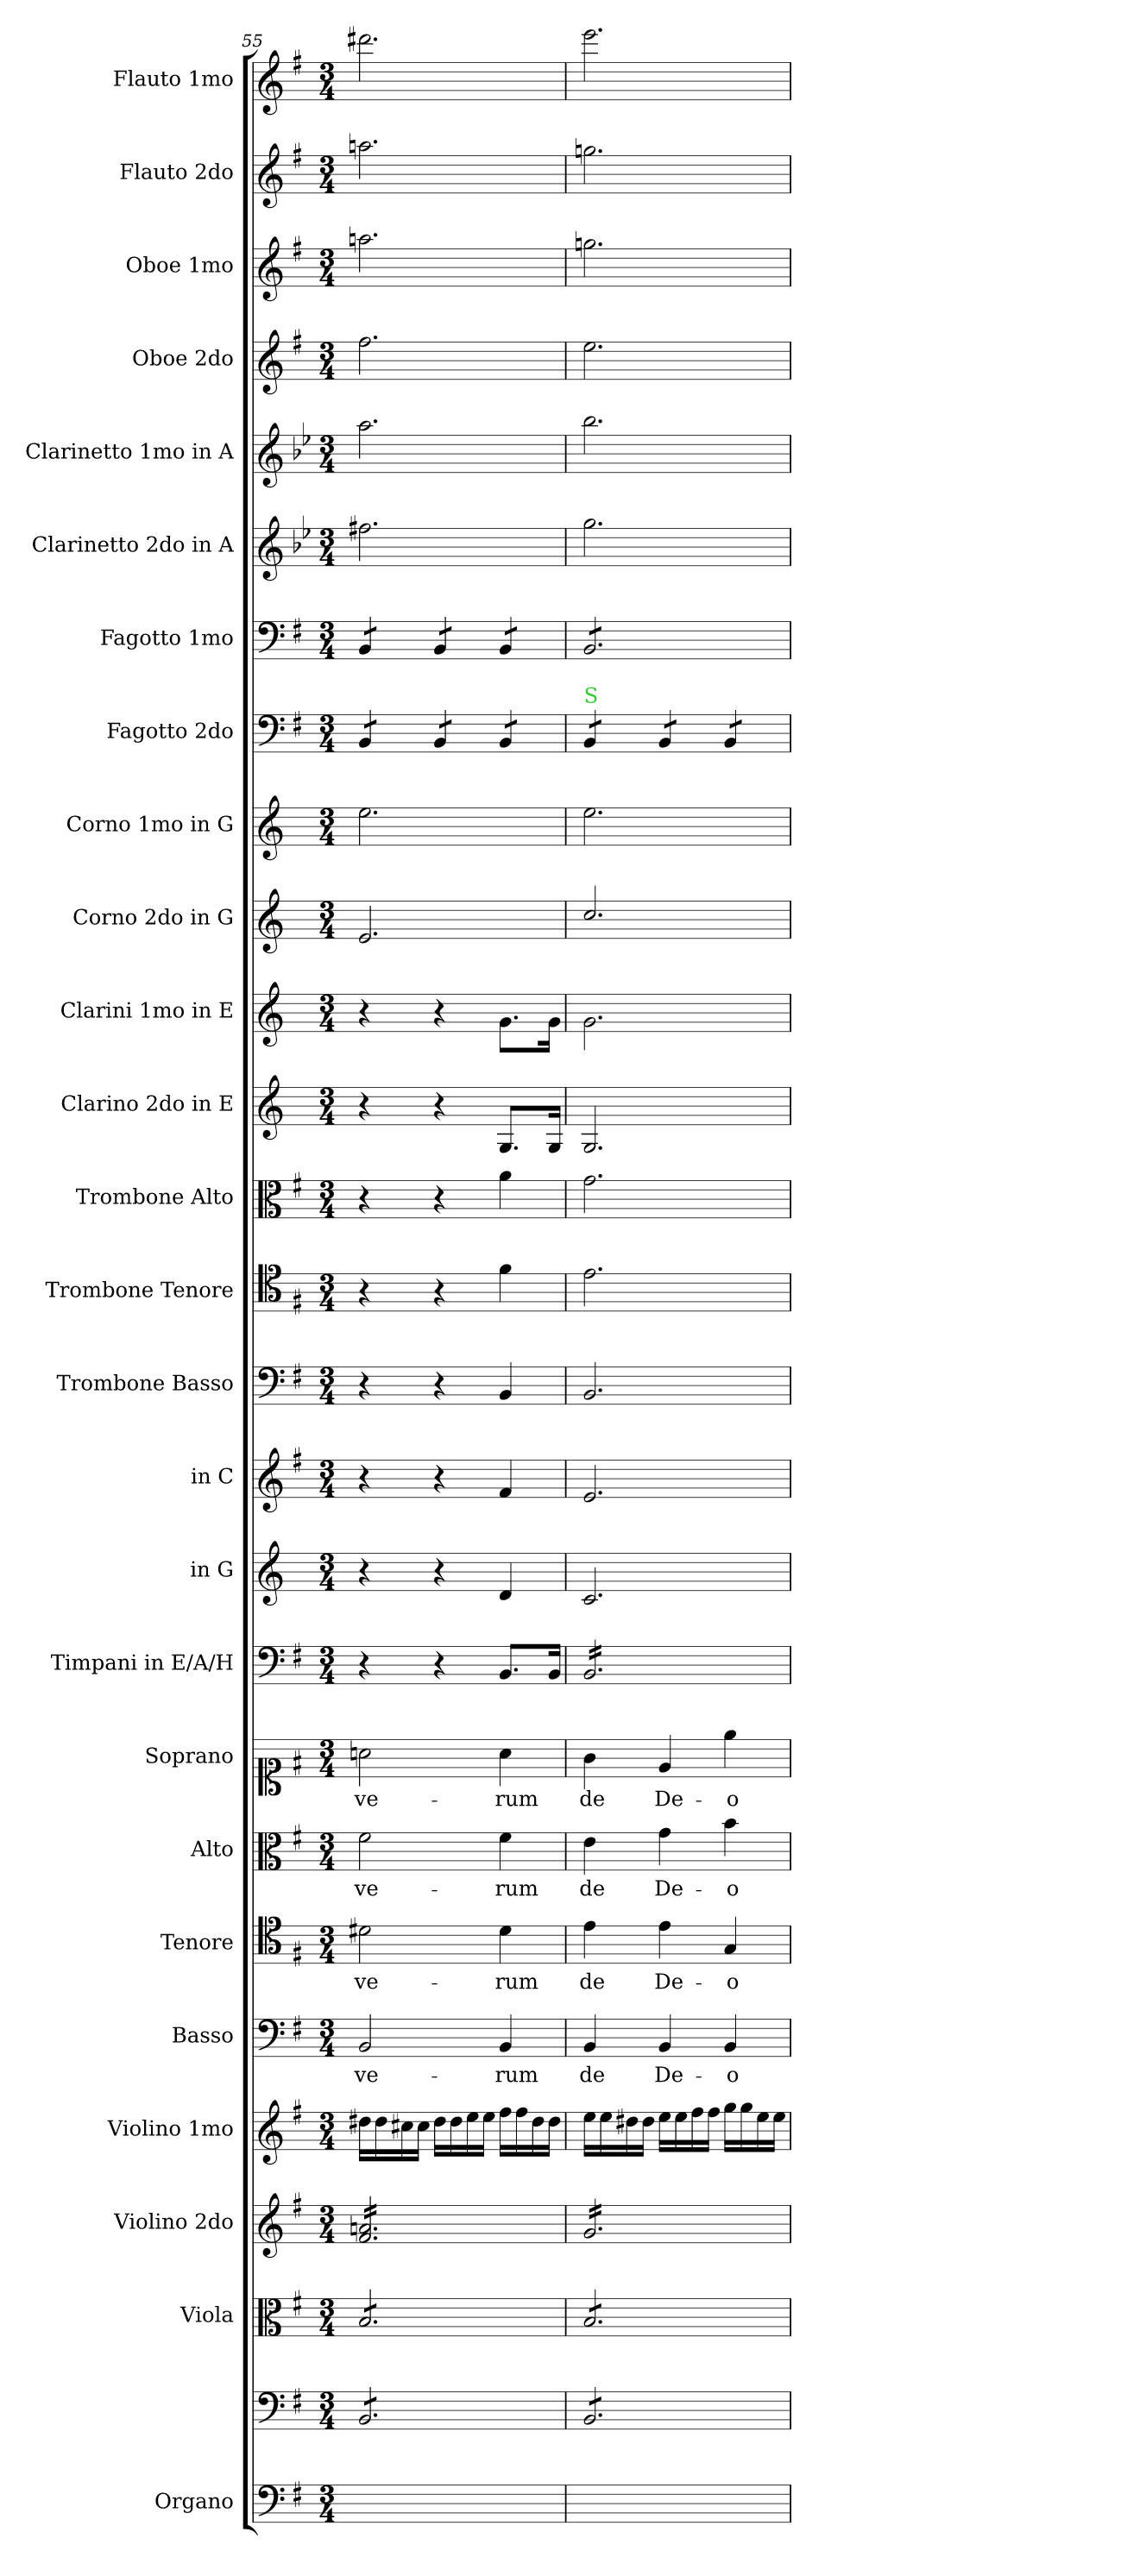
**kern	**kern	**kern	**kern	**kern	**kern	**text	**kern	**text	**kern	**text	**kern	**text	**kern	**kern	**kern	**kern	**kern	**kern	**kern	**kern	**kern	**kern	**kern	**kern	**kern	**kern	**kern	**kern	**kern	**kern
*part26	*part26	*part25	*part24	*part23	*part22	*part22	*part21	*part21	*part20	*part20	*part19	*part19	*part18	*part17	*part16	*part15	*part14	*part13	*part12	*part11	*part10	*part9	*part8	*part7	*part6	*part5	*part4	*part3	*part2	*part1
*staff27	*staff26	*staff25	*staff24	*staff23	*staff22	*staff22	*staff21	*staff21	*staff20	*staff20	*staff19	*staff19	*staff18	*staff17	*staff16	*staff15	*staff14	*staff13	*staff12	*staff11	*staff10	*staff9	*staff8	*staff7	*staff6	*staff5	*staff4	*staff3	*staff2	*staff1
*I"Organo	*	*I"Viola	*I"Violino 2do	*I"Violino 1mo	*I"Basso	*	*I"Tenore	*	*I"Alto	*	*I"Soprano	*	*I"Timpani in E/A/H	*I"in G	*I"in C	*I"Trombone Basso	*I"Trombone Tenore	*I"Trombone Alto	*I"Clarino 2do in E	*I"Clarini 1mo in E	*I"Corno 2do in G	*I"Corno 1mo in G	*I"Fagotto 2do	*I"Fagotto 1mo	*I"Clarinetto 2do in A	*I"Clarinetto 1mo in A	*I"Oboe 2do	*I"Oboe 1mo	*I"Flauto 2do	*I"Flauto 1mo
*I'Org	*	*I'Va	*	*	*I'B	*	*I'T	*	*I'A	*	*I'S	*	*I'Timp	*	*	*	*	*	*	*I'Clno I	*	*I'Cor I	*	*	*I'Cl II	*I'Cl I	*	*	*	*
*clefF4	*clefF4	*clefC3	*clefG2	*clefG2	*clefF4	*	*clefC4	*	*clefC3	*	*clefC1	*	*clefF4	*clefG2	*clefG2	*clefF4	*clefC4	*clefC3	*clefG2	*clefG2	*clefG2	*clefG2	*clefF4	*clefF4	*clefG2	*clefG2	*clefG2	*clefG2	*clefG2	*clefG2
*	*	*	*	*	*	*	*	*	*	*	*	*	*	*ITrd3c5	*	*	*	*	*ITrd-2c-4	*ITrd-2c-4	*ITrd3c5	*ITrd3c5	*	*	*ITrd2c3	*ITrd2c3	*	*	*	*
*k[f#]	*k[f#]	*k[f#]	*k[f#]	*k[f#]	*k[f#]	*	*k[f#]	*	*k[f#]	*	*k[f#]	*	*k[f#]	*k[f#]	*k[f#]	*k[f#]	*k[f#]	*k[f#]	*k[f#c#g#d#]	*k[f#c#g#d#]	*k[f#]	*k[f#]	*k[f#]	*k[f#]	*k[f#]	*k[f#]	*k[f#]	*k[f#]	*k[f#]	*k[f#]
*e:	*e:	*e:	*e:	*e:	*e:	*	*e:	*	*e:	*	*e:	*	*	*	*	*e:	*e:	*e:	*	*	*	*	*e:	*e:	*	*	*e:	*e:	*e:	*e:
*M3/4	*M3/4	*M3/4	*M3/4	*M3/4	*M3/4	*	*M3/4	*	*M3/4	*	*M3/4	*	*M3/4	*M3/4	*M3/4	*M3/4	*M3/4	*M3/4	*M3/4	*M3/4	*M3/4	*M3/4	*M3/4	*M3/4	*M3/4	*M3/4	*M3/4	*M3/4	*M3/4	*M3/4
=55	=55	=55	=55	=55	=55	=55	=55	=55	=55	=55	=55	=55	=55	=55	=55	=55	=55	=55	=55	=55	=55	=55	=55	=55	=55	=55	=55	=55	=55	=55
!	!	!	!	!	!	!	!	!	!	!	!	!	!	!	!	!	!	!	!	!	!	!	!	!LO:TX:a:color=limegreen:t=S	!	!	!	!	!	!
!	!	!	!	!	!	!	!	!	!	!	!	!	!	!	!	!	!	!	!	!	!	!	!LO:TX:a:color=limegreen:t=S	!	!	!	!	!	!	!
*	*tremolo	*	*	*	*	*	*	*	*	*	*	*	*	*	*	*	*	*	*	*	*	*	*	*	*	*	*	*	*	*
*	*	*tremolo	*	*	*	*	*	*	*	*	*	*	*	*	*	*	*	*	*	*	*	*	*	*	*	*	*	*	*	*
*	*	*	*tremolo	*	*	*	*	*	*	*	*	*	*	*	*	*	*	*	*	*	*	*	*	*	*	*	*	*	*	*
*	*	*	*	*	*	*	*	*	*	*	*	*	*	*	*	*	*	*	*	*	*	*	*tremolo	*	*	*	*	*	*	*
*	*	*	*	*	*	*	*	*	*	*	*	*	*	*	*	*	*	*	*	*	*	*	*	*tremolo	*	*	*	*	*	*
2.ryy	8BB/L	8B/L	16f#/ 16an/LL	16dd#X\LL	2BB/	ve-	2d#X\	ve-	2f#\	ve-	2an\	ve-	4r	4r	4r	4r	4r	4r	4r	4r	2.B/	2.b\	8BB/L	8BB/L	2.dd#X\	2.ff#\	2.ff#\	2.aan\	2.aan\	2.ddd#X\
.	.	.	16f#/ 16an/	16dd#\	.	.	.	.	.	.	.	.	.	.	.	.	.	.	.	.	.	.	.	.	.	.	.	.	.	.
.	8BB/	8B/	16f#/ 16an/	16cc#X\	.	.	.	.	.	.	.	.	.	.	.	.	.	.	.	.	.	.	8BB/J	8BB/J	.	.	.	.	.	.
.	.	.	16f#/ 16an/	16cc#\JJ	.	.	.	.	.	.	.	.	.	.	.	.	.	.	.	.	.	.	.	.	.	.	.	.	.	.
.	8BB/	8B/	16f#/ 16an/	16dd#\LL	.	.	.	.	.	.	.	.	4r	4r	4r	4r	4r	4r	4r	4r	.	.	8BB/L	8BB/L	.	.	.	.	.	.
.	.	.	16f#/ 16an/	16dd#\	.	.	.	.	.	.	.	.	.	.	.	.	.	.	.	.	.	.	.	.	.	.	.	.	.	.
.	8BB/	8B/	16f#/ 16an/	16ee\	.	.	.	.	.	.	.	.	.	.	.	.	.	.	.	.	.	.	8BB/J	8BB/J	.	.	.	.	.	.
.	.	.	16f#/ 16an/	16ee\JJ	.	.	.	.	.	.	.	.	.	.	.	.	.	.	.	.	.	.	.	.	.	.	.	.	.	.
.	8BB/	8B/	16f#/ 16an/	16ff#\LL	4BB/	-rum	4d#\	-rum	4f#\	-rum	4a\	-rum	8.BB/L	4A/	4f#/	4BB/	4f#\	4a\	8.B/L	8.b\L	.	.	8BB/L	8BB/L	.	.	.	.	.	.
.	.	.	16f#/ 16an/	16ff#\	.	.	.	.	.	.	.	.	.	.	.	.	.	.	.	.	.	.	.	.	.	.	.	.	.	.
.	8BB/J	8B/J	16f#/ 16an/	16dd#\	.	.	.	.	.	.	.	.	.	.	.	.	.	.	.	.	.	.	8BB/J	8BB/J	.	.	.	.	.	.
.	.	.	16f#/ 16an/JJ	16dd#\JJ	.	.	.	.	.	.	.	.	16BB/Jk	.	.	.	.	.	16B/Jk	16b\Jk	.	.	.	.	.	.	.	.	.	.
=56	=56	=56	=56	=56	=56	=56	=56	=56	=56	=56	=56	=56	=56	=56	=56	=56	=56	=56	=56	=56	=56	=56	=56	=56	=56	=56	=56	=56	=56	=56
!	!	!	!	!	!	!	!	!	!	!	!	!	!	!	!	!	!	!	!	!	!	!	!LO:TX:a:color=limegreen:t=S	!	!	!	!	!	!	!
*	*	*	*	*	*	*	*	*	*	*	*	*	*tremolo	*	*	*	*	*	*	*	*	*	*	*	*	*	*	*	*	*
2.ryy	8BB/L	8B/L	16g/LL	16ee\LL	4BB/	de	4e\	de	4e\	de	4g\	de	16BB/LL	2.G/	2.e/	2.BB/	2.e\	2.g\	2.B/	2.b\	2.g/	2.b\	8BB/L	8BB/L	2.ee\	2.gg\	2.ee\	2.ggn\	2.ggn\	2.eee\
.	.	.	16g/	16ee\	.	.	.	.	.	.	.	.	16BB/	.	.	.	.	.	.	.	.	.	.	.	.	.	.	.	.	.
.	8BB/	8B/	16g/	16dd#X\	.	.	.	.	.	.	.	.	16BB/	.	.	.	.	.	.	.	.	.	8BB/J	8BB/	.	.	.	.	.	.
.	.	.	16g/	16dd#\JJ	.	.	.	.	.	.	.	.	16BB/	.	.	.	.	.	.	.	.	.	.	.	.	.	.	.	.	.
.	8BB/	8B/	16g/	16ee\LL	4BB/	De-	4e\	De-	4g\	De-	4e/	De-	16BB/	.	.	.	.	.	.	.	.	.	8BB/L	8BB/	.	.	.	.	.	.
.	.	.	16g/	16ee\	.	.	.	.	.	.	.	.	16BB/	.	.	.	.	.	.	.	.	.	.	.	.	.	.	.	.	.
.	8BB/	8B/	16g/	16ff#\	.	.	.	.	.	.	.	.	16BB/	.	.	.	.	.	.	.	.	.	8BB/J	8BB/	.	.	.	.	.	.
.	.	.	16g/	16ff#\JJ	.	.	.	.	.	.	.	.	16BB/	.	.	.	.	.	.	.	.	.	.	.	.	.	.	.	.	.
.	8BB/	8B/	16g/	16gg\LL	4BB/	-o	4G/	-o	4b\	-o	4ee\	-o	16BB/	.	.	.	.	.	.	.	.	.	8BB/L	8BB/	.	.	.	.	.	.
.	.	.	16g/	16gg\	.	.	.	.	.	.	.	.	16BB/	.	.	.	.	.	.	.	.	.	.	.	.	.	.	.	.	.
.	8BB/J	8B/J	16g/	16ee\	.	.	.	.	.	.	.	.	16BB/	.	.	.	.	.	.	.	.	.	8BB/J	8BB/J	.	.	.	.	.	.
*	*	*	*	*	*	*	*	*	*	*	*	*	*	*	*	*	*	*	*	*	*	*	*	*Xtremolo	*	*	*	*	*	*
*	*	*	*	*	*	*	*	*	*	*	*	*	*	*	*	*	*	*	*	*	*	*	*Xtremolo	*	*	*	*	*	*	*
*	*	*Xtremolo	*	*	*	*	*	*	*	*	*	*	*	*	*	*	*	*	*	*	*	*	*	*	*	*	*	*	*	*
*	*Xtremolo	*	*	*	*	*	*	*	*	*	*	*	*	*	*	*	*	*	*	*	*	*	*	*	*	*	*	*	*	*
.	.	.	16g/JJ	16ee\JJ	.	.	.	.	.	.	.	.	16BB/JJ	.	.	.	.	.	.	.	.	.	.	.	.	.	.	.	.	.
*	*	*	*	*	*	*	*	*	*	*	*	*	*Xtremolo	*	*	*	*	*	*	*	*	*	*	*	*	*	*	*	*	*
*	*	*	*Xtremolo	*	*	*	*	*	*	*	*	*	*	*	*	*	*	*	*	*	*	*	*	*	*	*	*	*	*	*
=	=	=	=	=	=	=	=	=	=	=	=	=	=	=	=	=	=	=	=	=	=	=	=	=	=	=	=	=	=	=
*-	*-	*-	*-	*-	*-	*-	*-	*-	*-	*-	*-	*-	*-	*-	*-	*-	*-	*-	*-	*-	*-	*-	*-	*-	*-	*-	*-	*-	*-	*-
